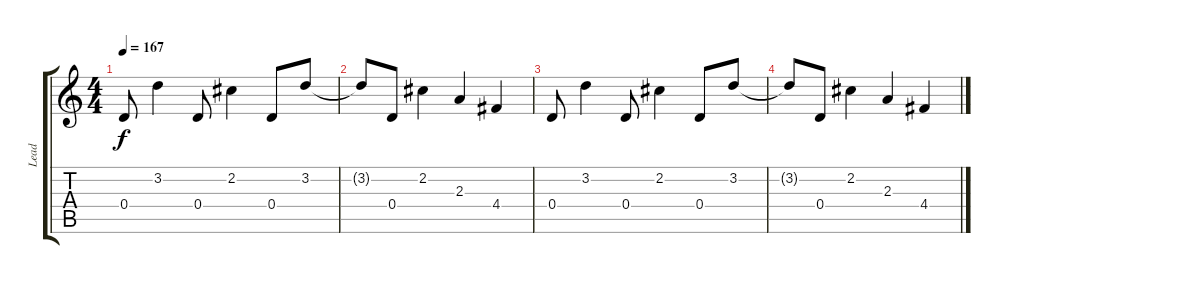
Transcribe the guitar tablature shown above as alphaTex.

\track ("Lead" "Lead") {instrument distortionguitar}
\staff {score tabs}
\tuning (E4 B3 G3 D3 A2 E2) {hide}
\ts (4 4)
\tempo 167
\clef g2
\ks c
0.4.8{dy f} 3.2.4 0.4.8 2.2.4 0.4.8 3.2.8 |
3.2{t}.8 0.4.8 2.2.4 2.3.4 4.4.4 |
0.4.8 3.2.4 0.4.8 2.2.4 0.4.8 3.2.8 |
3.2{t}.8 0.4.8 2.2.4 2.3.4 4.4.4
